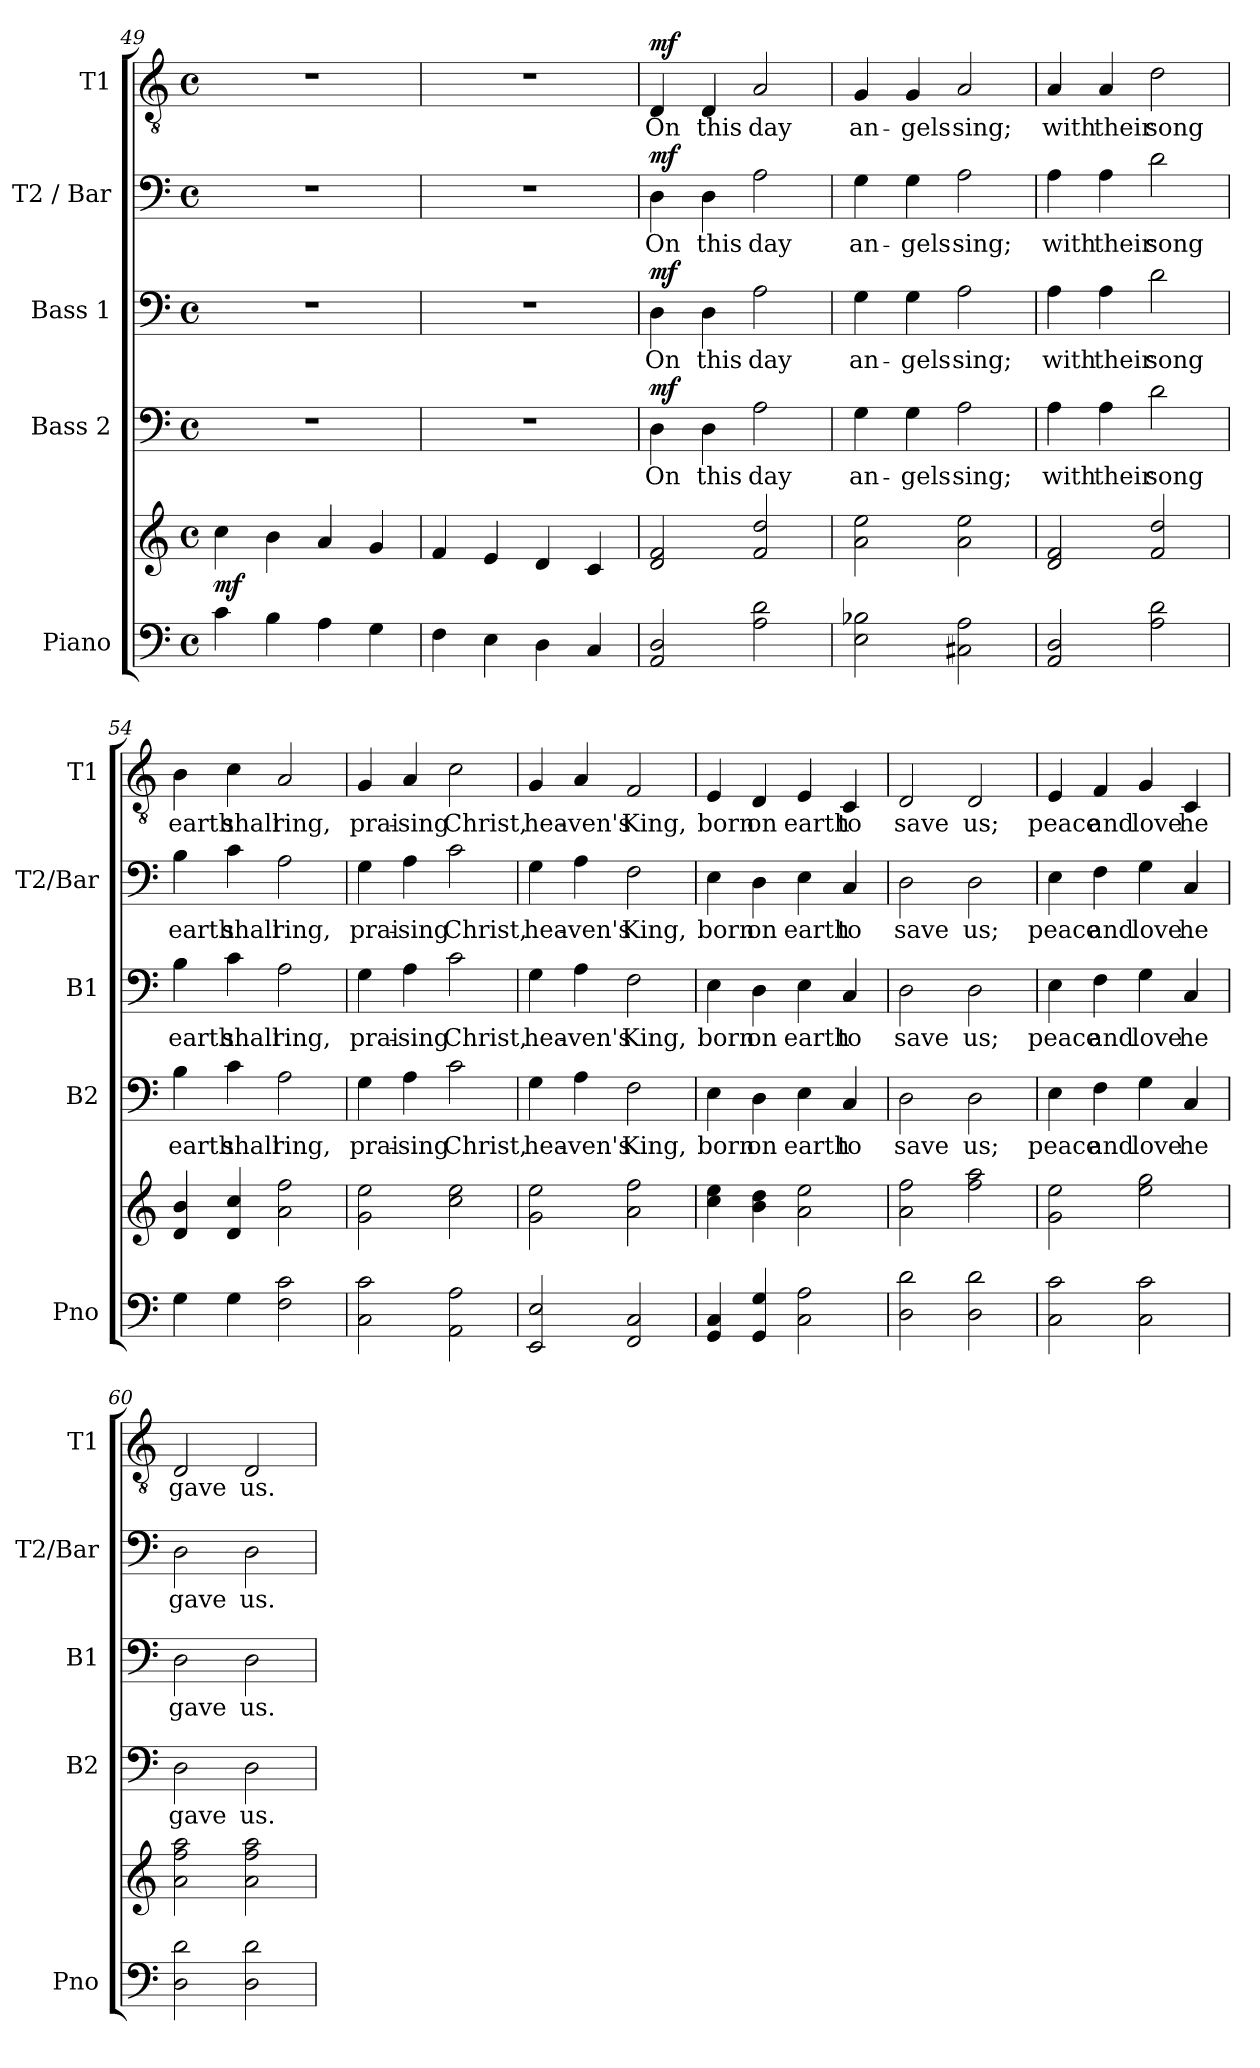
**kern	**kern	**dynam	**kern	**text	**dynam	**kern	**text	**dynam	**kern	**text	**dynam	**kern	**text	**dynam
*part5	*part5	*part5	*part4	*part4	*part4	*part3	*part3	*part3	*part2	*part2	*part2	*part1	*part1	*part1
*staff6	*staff5	*staff5/6	*staff4	*staff4	*staff4	*staff3	*staff3	*staff3	*staff2	*staff2	*staff2	*staff1	*staff1	*staff1
*I"Piano	*	*	*I"Bass 2	*	*	*I"Bass 1	*	*	*I"T2 / Bar	*	*	*I"T1	*	*
*I'Pno	*	*	*I'B2	*	*	*I'B1	*	*	*I'T2/Bar	*	*	*I'T1	*	*
*clefF4	*clefG2	*	*clefF4	*	*	*clefF4	*	*	*clefF4	*	*	*clefGv2	*	*
*k[]	*k[]	*	*k[]	*	*	*k[]	*	*	*k[]	*	*	*k[]	*	*
*M4/4	*M4/4	*	*M4/4	*	*	*M4/4	*	*	*M4/4	*	*	*M4/4	*	*
*met(c)	*met(c)	*	*met(c)	*	*	*met(c)	*	*	*met(c)	*	*	*met(c)	*	*
=49	=49	=49	=49	=49	=49	=49	=49	=49	=49	=49	=49	=49	=49	=49
!	!	!LO:DY:b	!	!	!	!	!	!	!	!	!	!	!	!
4c	4cc	mf	1r	.	.	1r	.	.	1r	.	.	1r	.	.
4B	4b	.	.	.	.	.	.	.	.	.	.	.	.	.
4A	4a	.	.	.	.	.	.	.	.	.	.	.	.	.
4G	4g	.	.	.	.	.	.	.	.	.	.	.	.	.
=50	=50	=50	=50	=50	=50	=50	=50	=50	=50	=50	=50	=50	=50	=50
4F	4f	.	1r	.	.	1r	.	.	1r	.	.	1r	.	.
4E	4e	.	.	.	.	.	.	.	.	.	.	.	.	.
4D	4d	.	.	.	.	.	.	.	.	.	.	.	.	.
4C	4c	.	.	.	.	.	.	.	.	.	.	.	.	.
=51	=51	=51	=51	=51	=51	=51	=51	=51	=51	=51	=51	=51	=51	=51
!	!	!	!	!	!LO:DY:a	!	!	!LO:DY:a	!	!	!LO:DY:a	!	!	!LO:DY:a
2AA 2D	2d 2f	.	4D	On	mf	4D	On	mf	4D	On	mf	4D	On	mf
.	.	.	4D	this	.	4D	this	.	4D	this	.	4D	this	.
2A 2d	2f 2dd	.	2A	day	.	2A	day	.	2A	day	.	2A	day	.
=52	=52	=52	=52	=52	=52	=52	=52	=52	=52	=52	=52	=52	=52	=52
2E 2B-X	2a 2ee	.	4G	an-	.	4G	an-	.	4G	an-	.	4G	an-	.
.	.	.	4G	-gels	.	4G	-gels	.	4G	-gels	.	4G	-gels	.
2C#X 2A	2a 2ee	.	2A	sing;	.	2A	sing;	.	2A	sing;	.	2A	sing;	.
=53	=53	=53	=53	=53	=53	=53	=53	=53	=53	=53	=53	=53	=53	=53
2AA 2D	2d 2f	.	4A	with	.	4A	with	.	4A	with	.	4A	with	.
.	.	.	4A	their	.	4A	their	.	4A	their	.	4A	their	.
2A 2d	2f 2dd	.	2d	song	.	2d	song	.	2d	song	.	2d	song	.
=54	=54	=54	=54	=54	=54	=54	=54	=54	=54	=54	=54	=54	=54	=54
4G	4d 4b	.	4B	earth	.	4B	earth	.	4B	earth	.	4B	earth	.
4G	4d 4cc	.	4c	shall	.	4c	shall	.	4c	shall	.	4c	shall	.
2F 2c	2a 2ff	.	2A	ring,	.	2A	ring,	.	2A	ring,	.	2A	ring,	.
=55	=55	=55	=55	=55	=55	=55	=55	=55	=55	=55	=55	=55	=55	=55
2C 2c	2g 2ee	.	4G	prai-	.	4G	prai-	.	4G	prai-	.	4G	prai-	.
.	.	.	4A	-sing	.	4A	-sing	.	4A	-sing	.	4A	-sing	.
2AA 2A	2cc 2ee	.	2c	Christ,	.	2c	Christ,	.	2c	Christ,	.	2c	Christ,	.
=56	=56	=56	=56	=56	=56	=56	=56	=56	=56	=56	=56	=56	=56	=56
2EE 2E	2g 2ee	.	4G	hea-	.	4G	hea-	.	4G	hea-	.	4G	hea-	.
.	.	.	4A	-ven's	.	4A	-ven's	.	4A	-ven's	.	4A	-ven's	.
2FF 2C	2a 2ff	.	2F	King,	.	2F	King,	.	2F	King,	.	2F	King,	.
=57	=57	=57	=57	=57	=57	=57	=57	=57	=57	=57	=57	=57	=57	=57
4GG 4C	4cc 4ee	.	4E	born	.	4E	born	.	4E	born	.	4E	born	.
4GG 4G	4b 4dd	.	4D	on	.	4D	on	.	4D	on	.	4D	on	.
2C 2A	2a 2ee	.	4E	earth	.	4E	earth	.	4E	earth	.	4E	earth	.
.	.	.	4C	to	.	4C	to	.	4C	to	.	4C	to	.
=58	=58	=58	=58	=58	=58	=58	=58	=58	=58	=58	=58	=58	=58	=58
2D 2d	2a 2ff	.	2D	save	.	2D	save	.	2D	save	.	2D	save	.
2D 2d	2ff 2aa	.	2D	us;	.	2D	us;	.	2D	us;	.	2D	us;	.
=59	=59	=59	=59	=59	=59	=59	=59	=59	=59	=59	=59	=59	=59	=59
2C 2c	2g 2ee	.	4E	peace	.	4E	peace	.	4E	peace	.	4E	peace	.
.	.	.	4F	and	.	4F	and	.	4F	and	.	4F	and	.
2C 2c	2ee 2gg	.	4G	love	.	4G	love	.	4G	love	.	4G	love	.
.	.	.	4C	he	.	4C	he	.	4C	he	.	4C	he	.
=60	=60	=60	=60	=60	=60	=60	=60	=60	=60	=60	=60	=60	=60	=60
2D 2d	2a 2ff 2aa	.	2D	gave	.	2D	gave	.	2D	gave	.	2D	gave	.
2D 2d	2a 2ff 2aa	.	2D	us.	.	2D	us.	.	2D	us.	.	2D	us.	.
=	=	=	=	=	=	=	=	=	=	=	=	=	=	=
*-	*-	*-	*-	*-	*-	*-	*-	*-	*-	*-	*-	*-	*-	*-
